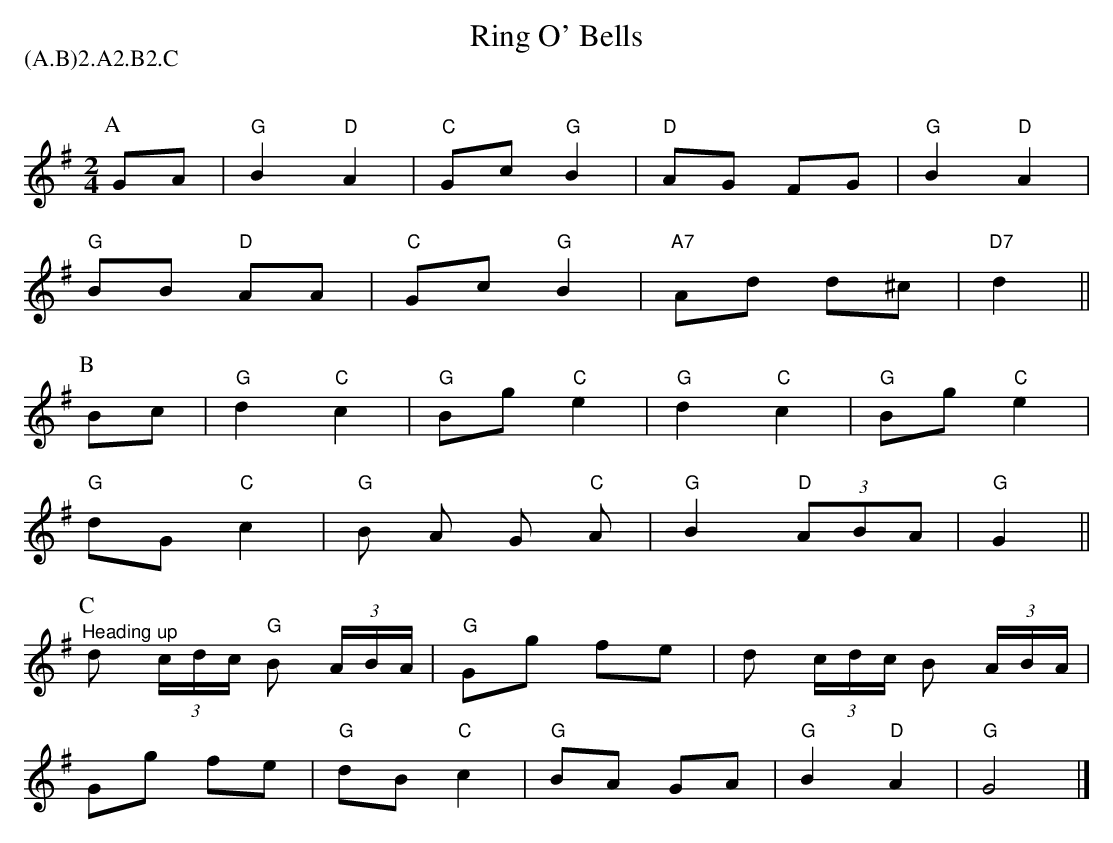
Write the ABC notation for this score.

X:1
T:Ring O' Bells
Q:100
M:2/4
L:1/8
P:(A.B)2.A2.B2.C
K:G
P:A
GA |\
"G" B2 "D" A2 | "C" Gc "G" B2 | "D" AG FG | "G" B2 "D" A2 |
"G" BB "D" AA | "C" Gc "G" B2 | "A7" Ad d^c | "D7" d2 ||
P:B
Bc |\
"G" d2 "C" c2 | "G" Bg "C" e2 | "G" d2 "C" c2 | "G" Bg "C" e2 |
"G" dG "C" c2 | "G" B A G "C" A | "G" B2 "D" (3ABA | "G" G2 ||
P:C
"^Heading up" d (3c/2d/2c/2 "G" B (3A/2B/2A/2 |\
"G" Gg fe | d (3c/2d/2c/2 B (3A/2B/2A/2 |
Gg fe | "G" dB "C" c2 | "G" BA GA | "G" B2 "D" A2 | "G" G4 |]
